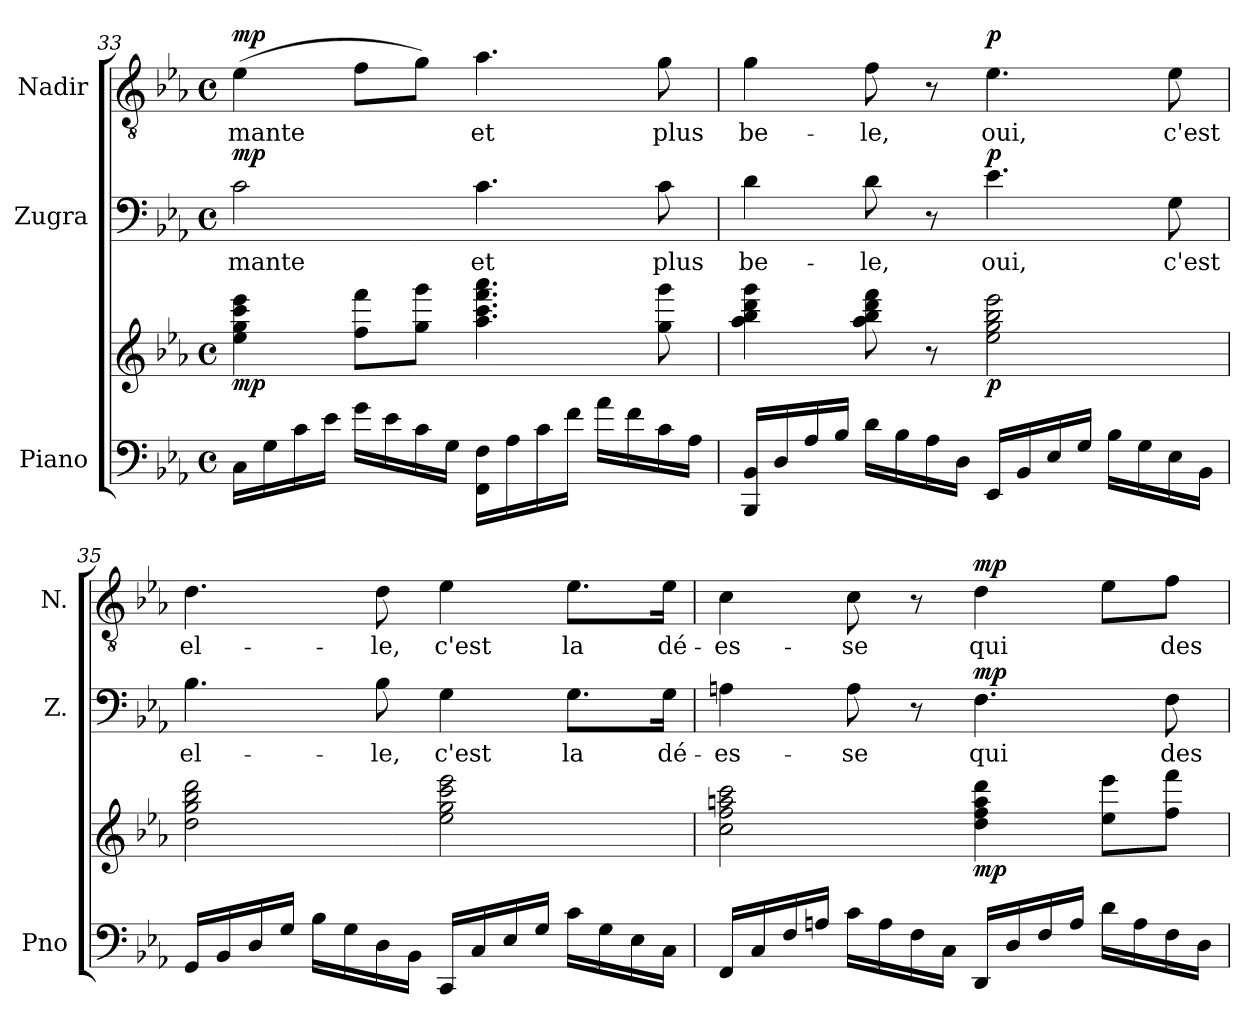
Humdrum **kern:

**kern	**kern	**dynam	**kern	**text	**dynam	**kern	**text	**dynam
*part3	*part3	*part3	*part2	*part2	*part2	*part1	*part1	*part1
*staff4	*staff3	*staff3/4	*staff2	*staff2	*staff2	*staff1	*staff1	*staff1
*I"Piano	*	*	*I"Zugra	*	*	*I"Nadir	*	*
*I'Pno	*	*	*I'Z.	*	*	*I'N.	*	*
!!LO:PB:g=z
*clefF4	*clefG2	*	*clefF4	*	*	*clefGv2	*	*
*k[b-e-a-]	*k[b-e-a-]	*	*k[b-e-a-]	*	*	*k[b-e-a-]	*	*
*M4/4	*M4/4	*	*M4/4	*	*	*M4/4	*	*
*met(c)	*met(c)	*	*met(c)	*	*	*met(c)	*	*
=33	=33	=33	=33	=33	=33	=33	=33	=33
!	!	!LO:DY:b	!	!LO:LY:b	!LO:DY:b	!	!LO:LY:b	!LO:DY:a
16C\LL	4ee-\ 4gg\ 4ccc\ 4eee-\	mp	2c\	-mante	mp	(>4e-\	-mante	mp
16G\	.	.	.	.	.	.	.	.
16c\	.	.	.	.	.	.	.	.
16e-\JJ	.	.	.	.	.	.	.	.
16g\LL	8ff\ 8fff\L	.	.	.	.	8f\L	.	.
16e-\	.	.	.	.	.	.	.	.
16c\	8gg\ 8ggg\J	.	.	.	.	8g\J)	.	.
16G\JJ	.	.	.	.	.	.	.	.
!	!	!	!	!LO:LY:b	!	!	!LO:LY:b	!
16FF\ 16F\LL	4.aa-\ 4.ccc\ 4.fff\ 4.aaa-\	.	4.c\	et	.	4.a-\	et	.
16A-\	.	.	.	.	.	.	.	.
16c\	.	.	.	.	.	.	.	.
16f\JJ	.	.	.	.	.	.	.	.
16a-\LL	.	.	.	.	.	.	.	.
16f\	.	.	.	.	.	.	.	.
!	!	!	!	!LO:LY:b	!	!	!LO:LY:b	!
16c\	8gg\ 8ggg\	.	8c\	plus	.	8g\	plus	.
16A-\JJ	.	.	.	.	.	.	.	.
=34	=34	=34	=34	=34	=34	=34	=34	=34
!	!	!	!	!LO:LY:b	!	!	!LO:LY:b	!
16BBB-/ 16BB-/LL	4aa-\ 4bb-\ 4ddd\ 4ggg\	.	4d\	be-	.	4g\	be-	.
16D/	.	.	.	.	.	.	.	.
16A-/	.	.	.	.	.	.	.	.
16B-/JJ	.	.	.	.	.	.	.	.
!	!	!	!	!LO:LY:b	!	!	!LO:LY:b	!
16d\LL	8aa-\ 8bb-\ 8ddd\ 8fff\	.	8d\	-le,	.	8f\	-le,	.
16B-\	.	.	.	.	.	.	.	.
16A-\	8r	.	8r	.	.	8r	.	.
16D\JJ	.	.	.	.	.	.	.	.
!	!	!LO:DY:b	!	!LO:LY:b	!LO:DY:b	!	!LO:LY:b	!LO:DY:a
16EE-/LL	2ee-\ 2gg\ 2bb-\ 2eee-\	p	4.e-\	oui,	p	4.e-\	oui,	p
16BB-/	.	.	.	.	.	.	.	.
16E-/	.	.	.	.	.	.	.	.
16G/JJ	.	.	.	.	.	.	.	.
16B-\LL	.	.	.	.	.	.	.	.
16G\	.	.	.	.	.	.	.	.
!	!	!	!	!LO:LY:b	!	!	!LO:LY:b	!
16E-\	.	.	8G\	c'est	.	8e-\	c'est	.
16BB-\JJ	.	.	.	.	.	.	.	.
=35	=35	=35	=35	=35	=35	=35	=35	=35
!	!	!	!	!LO:LY:b	!	!	!LO:LY:b	!
16GG/LL	2dd\ 2gg\ 2bb-\ 2ddd\	.	4.B-\	el-	.	4.d\	el-	.
16BB-/	.	.	.	.	.	.	.	.
16D/	.	.	.	.	.	.	.	.
16G/JJ	.	.	.	.	.	.	.	.
16B-\LL	.	.	.	.	.	.	.	.
16G\	.	.	.	.	.	.	.	.
!	!	!	!	!LO:LY:b	!	!	!LO:LY:b	!
16D\	.	.	8B-\	-le,	.	8d\	-le,	.
16BB-\JJ	.	.	.	.	.	.	.	.
!	!	!	!	!LO:LY:b	!	!	!LO:LY:b	!
16CC/LL	2ee-\ 2gg\ 2ccc\ 2eee-\	.	4G\	c'est	.	4e-\	c'est	.
16C/	.	.	.	.	.	.	.	.
16E-/	.	.	.	.	.	.	.	.
16G/JJ	.	.	.	.	.	.	.	.
!	!	!	!	!LO:LY:b	!	!	!LO:LY:b	!
16c\LL	.	.	8.G\L	la	.	8.e-\L	la	.
16G\	.	.	.	.	.	.	.	.
16E-\	.	.	.	.	.	.	.	.
!	!	!	!	!LO:LY:b	!	!	!LO:LY:b	!
16C\JJ	.	.	16G\Jk	dé-	.	16e-\Jk	dé-	.
!!LO:LB:g=z
=36	=36	=36	=36	=36	=36	=36	=36	=36
!	!	!	!	!LO:LY:b	!	!	!LO:LY:b	!
16FF/LL	2cc\ 2ff\ 2aan\ 2ccc\	.	4An\	-es-	.	4c\	-es-	.
16C/	.	.	.	.	.	.	.	.
16F/	.	.	.	.	.	.	.	.
16An/JJ	.	.	.	.	.	.	.	.
!	!	!	!	!LO:LY:b	!	!	!LO:LY:b	!
16c\LL	.	.	8A\	-se	.	8c\	-se	.
16A\	.	.	.	.	.	.	.	.
16F\	.	.	8r	.	.	8r	.	.
16C\JJ	.	.	.	.	.	.	.	.
!	!	!LO:DY:b	!	!LO:LY:b	!LO:DY:b	!	!LO:LY:b	!LO:DY:a
16DD/LL	4dd\ 4ff\ 4aa\ 4ddd\	mp	4.F\	qui	mp	4d\	qui	mp
16D/	.	.	.	.	.	.	.	.
16F/	.	.	.	.	.	.	.	.
16A/JJ	.	.	.	.	.	.	.	.
16d\LL	8ee-\ 8eee-\L	.	.	.	.	8e-\L	.	.
16A\	.	.	.	.	.	.	.	.
!	!	!	!	!LO:LY:b	!	!	!LO:LY:b	!
16F\	8ff\ 8fff\J	.	8F\	des-	.	8f\J	des-	.
16D\JJ	.	.	.	.	.	.	.	.
=	=	=	=	=	=	=	=	=
*-	*-	*-	*-	*-	*-	*-	*-	*-
